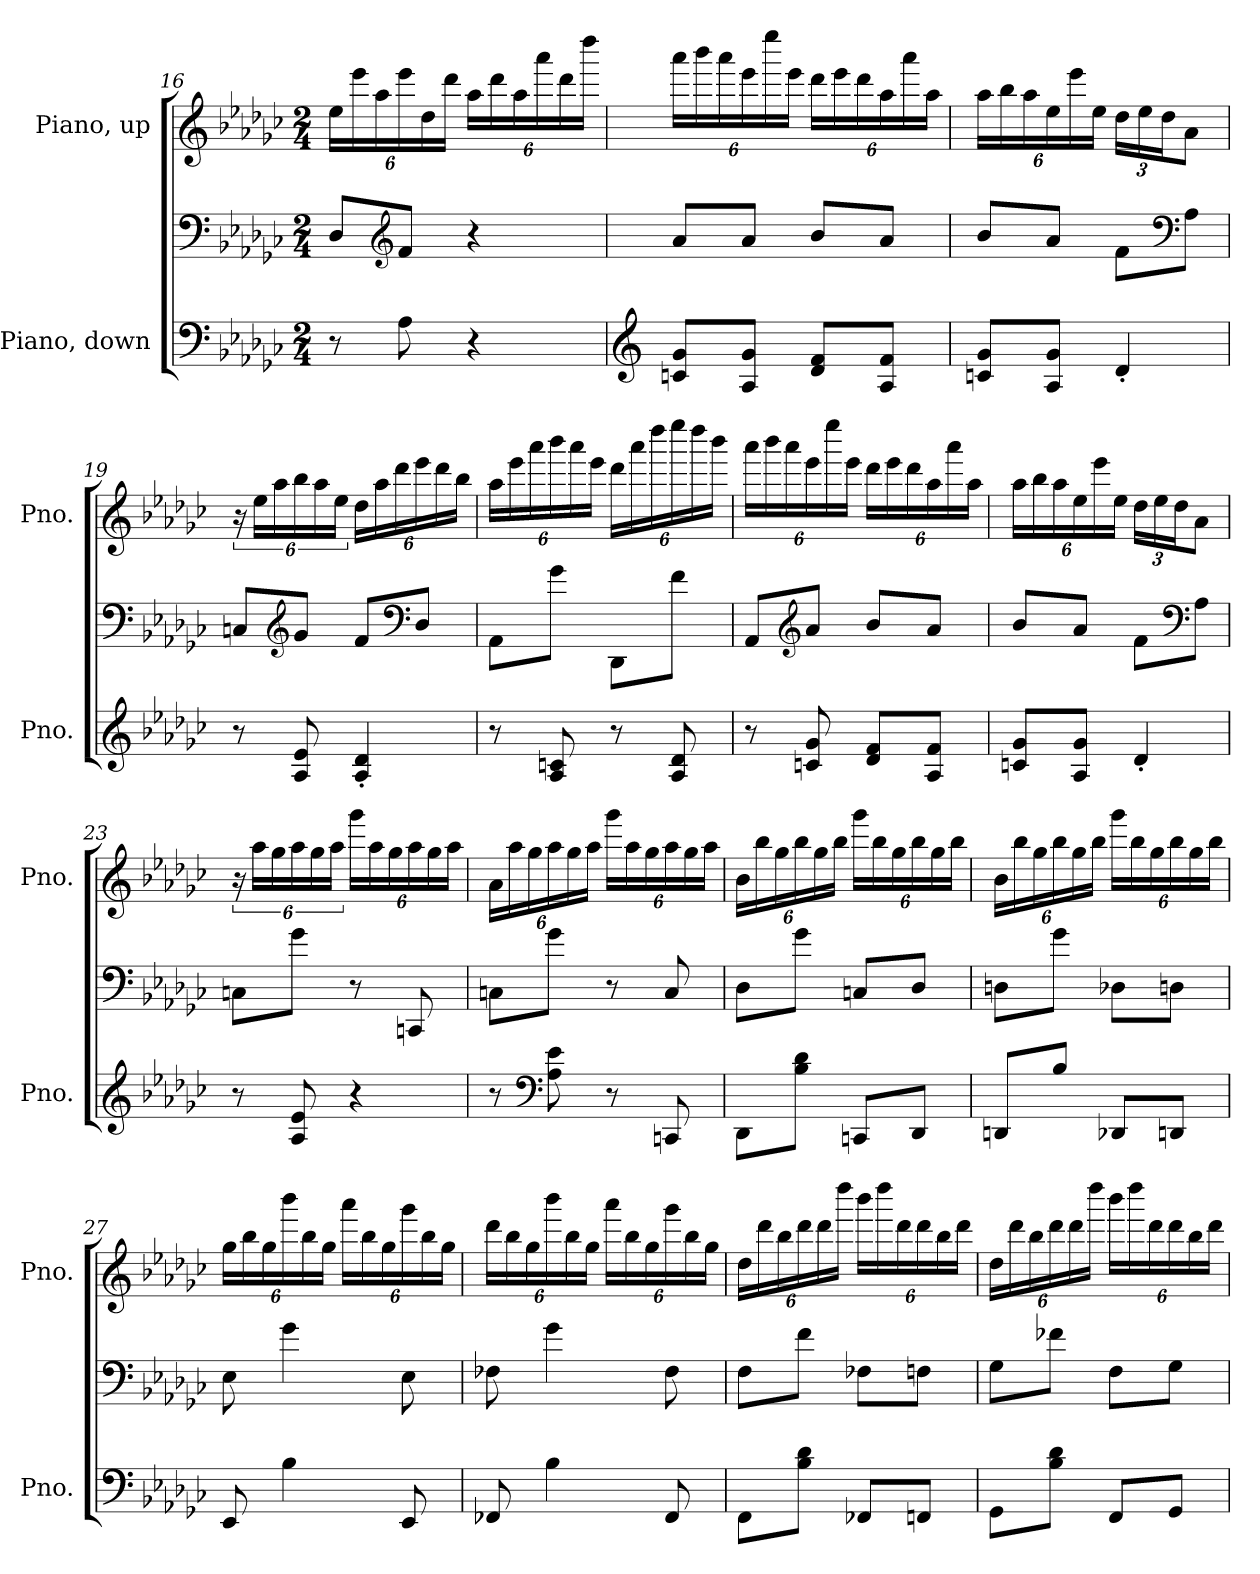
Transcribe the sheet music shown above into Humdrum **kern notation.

**kern	**kern	**kern
*part2	*part2	*part1
*staff3	*staff2	*staff1
*I"Piano, down	*	*I"Piano, up
*I'Pno.	*	*I'Pno.
!!LO:PB:g=z
*clefF4	*clefF4	*clefG2
*k[b-e-a-d-g-c-]	*k[b-e-a-d-g-c-]	*k[b-e-a-d-g-c-]
*M2/4	*M2/4	*M2/4
*	*	*Xbrackettup
=16	=16	=16
8r	8D-/L	24ee-\LL
.	.	24eee-\
.	.	24aa-\
*	*clefG2	*
8A-\	8f/J	24eee-\
.	.	24dd-\
.	.	24ddd-\JJ
4r	4r	24aa-\LL
.	.	24ddd-\
.	.	24aa-\
.	.	24aaa-\
.	.	24ddd-\
.	.	24dddd-\JJ
=17	=17	=17
*clefG2	*	*
8cn/ 8g-/L	8a-/L	24aaa-\LL
.	.	24bbb-\
.	.	24aaa-\
8A-/ 8g-/J	8a-/J	24eee-\
.	.	24eeee-\
.	.	24eee-\JJ
8d-/ 8f/L	8b-/L	24ddd-\LL
.	.	24eee-\
.	.	24ddd-\
8A-/ 8f/J	8a-/J	24aa-\
.	.	24aaa-\
.	.	24aa-\JJ
!!LO:LB:g=z
=18	=18	=18
8cn/ 8g-/L	8b-/L	24aa-\LL
.	.	24bb-\
.	.	24aa-\
8A-/ 8g-/J	8a-/J	24ee-\
.	.	24eee-\
.	.	24ee-\JJ
4d-'/	8f\L	24dd-\LL
.	.	24ee-\
.	.	24dd-\J
*	*clefF4	*
.	8A-\J	8a-\J
=19	=19	=19
*	*	*brackettup
8r	8Cn/L	24r
.	.	24ee-\LL
.	.	24aa-\
*	*clefG2	*
*	*	*Xbrackettup
8A-/ 8e-/	8g-/J	24bb-\
.	.	24aa-\
.	.	24ee-\JJ
4A-/' 4d-/'	8f/L	24dd-\LL
.	.	24aa-\
.	.	24ddd-\
*	*clefF4	*
.	8D-/J	24eee-\
.	.	24ddd-\
.	.	24bb-\JJ
!!LO:LB:g=z
=20	=20	=20
8r	8AA-\L	24aa-\LL
.	.	24eee-\
.	.	24aaa-\
8A-/ 8cn/	8g-\J	24bbb-\
.	.	24aaa-\
.	.	24eee-\JJ
8r	8DD-\L	24ddd-\LL
.	.	24aaa-\
.	.	24dddd-\
8A-/ 8d-/	8f\J	24eeee-\
.	.	24dddd-\
.	.	24bbb-\JJ
=21	=21	=21
8r	8AA-/L	24aaa-\LL
.	.	24bbb-\
.	.	24aaa-\
*	*clefG2	*
8cn/ 8g-/	8a-/J	24eee-\
.	.	24eeee-\
.	.	24eee-\JJ
8d-/ 8f/L	8b-/L	24ddd-\LL
.	.	24eee-\
.	.	24ddd-\
8A-/ 8f/J	8a-/J	24aa-\
.	.	24aaa-\
.	.	24aa-\JJ
!!LO:LB:g=z
=22	=22	=22
8cn/ 8g-/L	8b-/L	24aa-\LL
.	.	24bb-\
.	.	24aa-\
8A-/ 8g-/J	8a-/J	24ee-\
.	.	24eee-\
.	.	24ee-\JJ
4d-'/	8f\L	24dd-\LL
.	.	24ee-\
.	.	24dd-\J
*	*clefF4	*
.	8A-\J	8a-\J
=23	=23	=23
*	*	*brackettup
8r	8Cn\L	24r
.	.	24aa-\LL
.	.	24gg-\
*	*	*Xbrackettup
8A-/ 8e-/	8g-\J	24aa-\
.	.	24gg-\
.	.	24aa-\JJ
4r	8r	24ggg-\LL
.	.	24aa-\
.	.	24gg-\
.	8CCn/	24aa-\
.	.	24gg-\
.	.	24aa-\JJ
=24	=24	=24
8r	8Cn\L	24a-\LL
.	.	24aa-\
.	.	24gg-\
*clefF4	*	*
8A-\ 8e-\	8g-\J	24aa-\
.	.	24gg-\
.	.	24aa-\JJ
8r	8r	24ggg-\LL
.	.	24aa-\
.	.	24gg-\
8CCn/	8C/	24aa-\
.	.	24gg-\
.	.	24aa-\JJ
!!LO:PB:g=z
=25	=25	=25
8DD-\L	8D-\L	24b-\LL
.	.	24bb-\
.	.	24gg-\
8B-\ 8d-\J	8g-\J	24bb-\
.	.	24gg-\
.	.	24bb-\JJ
8CCn/L	8Cn/L	24ggg-\LL
.	.	24bb-\
.	.	24gg-\
8DD-/J	8D-/J	24bb-\
.	.	24gg-\
.	.	24bb-\JJ
=26	=26	=26
8DDn/L	8Dn\L	24b-\LL
.	.	24bb-\
.	.	24gg-\
8B-/J	8g-\J	24bb-\
.	.	24gg-\
.	.	24bb-\JJ
8DD-X/L	8D-X\L	24ggg-\LL
.	.	24bb-\
.	.	24gg-\
8DDn/J	8Dn\J	24bb-\
.	.	24gg-\
.	.	24bb-\JJ
=27	=27	=27
8EE-/	8E-\	24gg-\LL
.	.	24bb-\
.	.	24gg-\
4B-\	4g-\	24bbb-\
.	.	24bb-\
.	.	24gg-\JJ
.	.	24aaa-\LL
.	.	24bb-\
.	.	24gg-\
8EE-/	8E-\	24ggg-\
.	.	24bb-\
.	.	24gg-\JJ
!!LO:LB:g=z
=28	=28	=28
8FF-X/	8F-X\	24ddd-\LL
.	.	24bb-\
.	.	24gg-\
4B-\	4g-\	24bbb-\
.	.	24bb-\
.	.	24gg-\JJ
.	.	24aaa-\LL
.	.	24bb-\
.	.	24gg-\
8FF-/	8F-\	24ggg-\
.	.	24bb-\
.	.	24gg-\JJ
=29	=29	=29
8FF\L	8F\L	24dd-\LL
.	.	24ddd-\
.	.	24bb-\
8B-\ 8d-\J	8f\J	24ddd-\
.	.	24ddd-\
.	.	24dddd-\JJ
8FF-X/L	8F-X\L	24bbb-\LL
.	.	24dddd-\
.	.	24ddd-\
8FFn/J	8Fn\J	24ddd-\
.	.	24bb-\
.	.	24ddd-\JJ
!!LO:LB:g=z
=30	=30	=30
8GG-\L	8G-\L	24dd-\LL
.	.	24ddd-\
.	.	24bb-\
8B-\ 8d-\J	8f-X\J	24ddd-\
.	.	24ddd-\
.	.	24dddd-\JJ
8FF/L	8F\L	24bbb-\LL
.	.	24dddd-\
.	.	24ddd-\
8GG-/J	8G-\J	24ddd-\
.	.	24bb-\
.	.	24ddd-\JJ
=	=	=
*-	*-	*-
